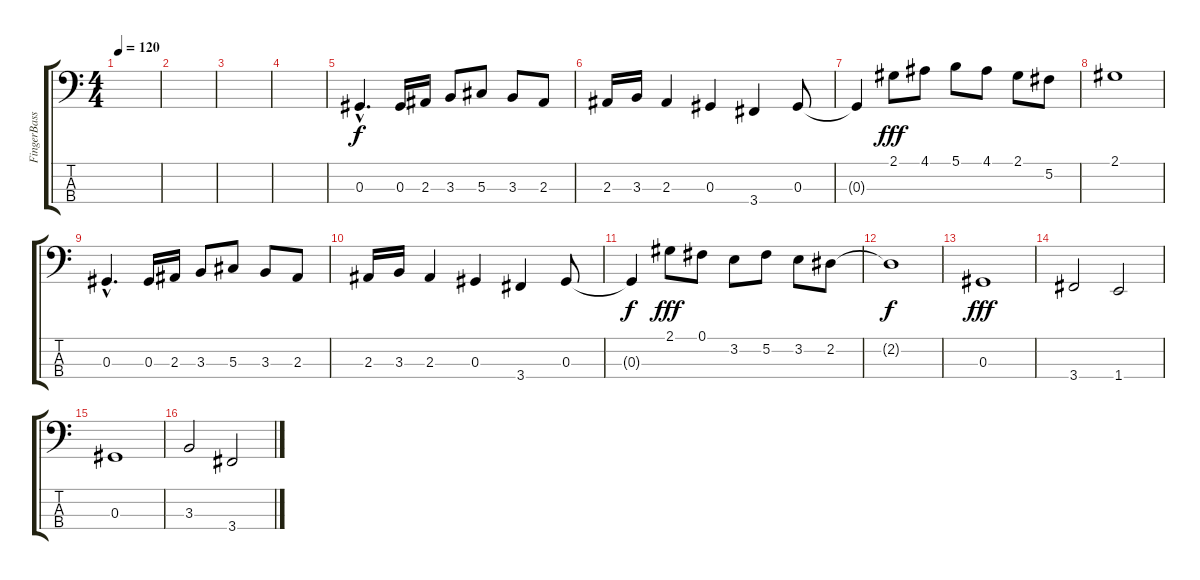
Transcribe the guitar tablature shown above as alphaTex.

\track ("FingerBass" "FingerBass") {instrument electricbassfinger}
\staff {score tabs}
\tuning (Gb2 Db2 Ab1 Eb1) {hide}
\ts (4 4)
\tempo 120
\clef f4
\ks c
|
|
|
|
0.3{hac}.4{d} 0.3.16 2.3.16 3.3.8 5.3.8 3.3.8 2.3.8 |
2.3.16 3.3.16 2.3.4 0.3.4 3.4.4 0.3.8 |
0.3{t}.4{dy f} 2.1.8{dy fff} 4.1.8 5.1.8 4.1.8 2.1.8 5.2.8 |
2.1.1 |
0.3{hac}.4{d} 0.3.16 2.3.16 3.3.8 5.3.8 3.3.8 2.3.8 |
2.3.16 3.3.16 2.3.4 0.3.4 3.4.4 0.3.8 |
0.3{t}.4{dy f} 2.1.8{dy fff} 0.1.8 3.2.8 5.2.8 3.2.8 2.2.8 |
2.2{t}.1{dy f} |
0.3.1{dy fff} |
3.4.2 1.4.2 |
0.3.1 |
3.3.2 3.4.2
